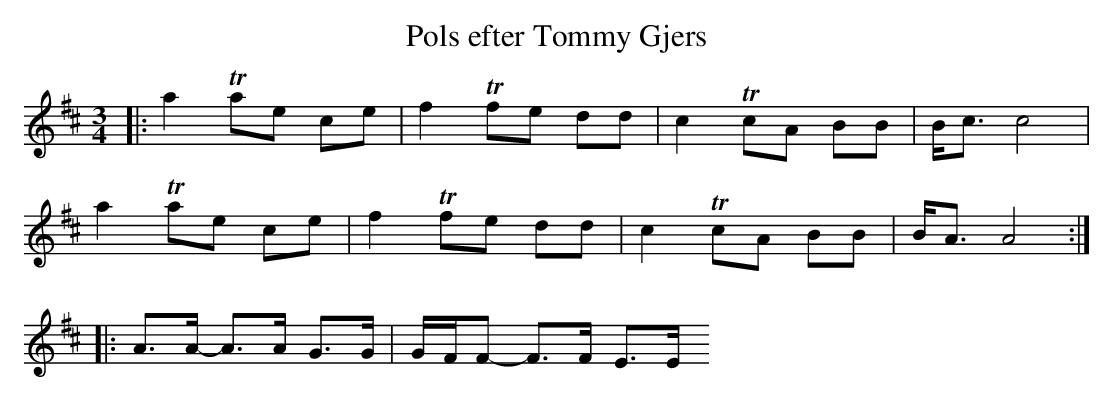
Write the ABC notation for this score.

X:1
T:Pols efter Tommy Gjers
M:3/4
L:1/8
K:D
|: a2 +trill+ae ce | f2 +trill+fe dd | c2 +trill+cA BB | B<c c4 |
a2 +trill+ae ce | f2 +trill+fe dd | c2 +trill+cA BB | B<A A4 :|
|: A>A -A>A G>G | G/F/F -  F>F E>E
